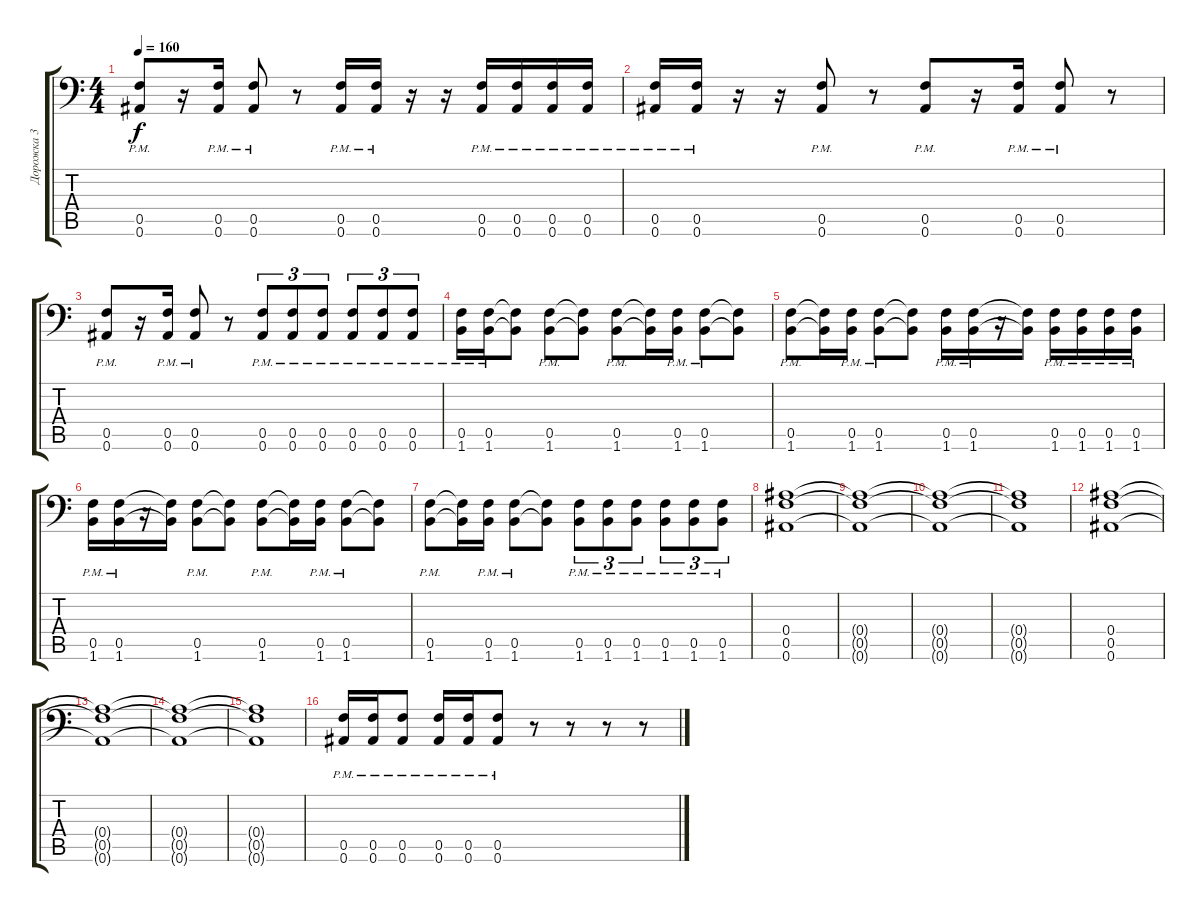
\track ("Дорожка 3" "Дорожка 3") {instrument distortionguitar}
\staff {score tabs}
\tuning (C4 G3 Eb3 Bb2 F2 Bb1) {hide}
\ts (4 4)
\tempo 160
\clef f4
\ks c
(0.5{pm} 0.6{pm}).8{dy f} r.16 (0.5{pm} 0.6{pm}).16 (0.5{pm} 0.6{pm}).8 r.8 (0.5{pm} 0.6{pm}).16 (0.5{pm} 0.6{pm}).16 r.16 r.16 (0.5{pm} 0.6{pm}).16 (0.5{pm} 0.6{pm}).16 (0.5{pm} 0.6{pm}).16 (0.5{pm} 0.6{pm}).16 |
(0.5{pm} 0.6{pm}).16 (0.5{pm} 0.6{pm}).16 r.16 r.16 (0.5{pm} 0.6{pm}).8 r.8 (0.5{pm} 0.6{pm}).8 r.16 (0.5{pm} 0.6{pm}).16 (0.5{pm} 0.6{pm}).8 r.8 |
(0.5{pm} 0.6{pm}).8 r.16 (0.5{pm} 0.6{pm}).16 (0.5{pm} 0.6{pm}).8 r.8 (0.5{pm} 0.6{pm}).8{tu (3 2)} (0.5{pm} 0.6{pm}).8{tu (3 2)} (0.5{pm} 0.6{pm}).8{tu (3 2)} (0.5{pm} 0.6{pm}).8{tu (3 2)} (0.5{pm} 0.6{pm}).8{tu (3 2)} (0.5{pm} 0.6{pm}).8{tu (3 2)} |
(0.5{pm} 1.6{pm}).16 (0.5{pm} 1.6{pm}).16 (0.5{t} 1.6{t}).8 (0.5{pm} 1.6{pm}).8 (0.5{t} 1.6{t}).8 (0.5{pm} 1.6{pm}).8 (0.5{t} 1.6{t}).16 (0.5{pm} 1.6{pm}).16 (0.5{pm} 1.6{pm}).8 (0.5{t} 1.6{t}).8 |
(0.5{pm} 1.6{pm}).8 (0.5{t} 1.6{t}).16 (0.5{pm} 1.6{pm}).16 (0.5{pm} 1.6{pm}).8 (0.5{t} 1.6{t}).8 (0.5{pm} 1.6{pm}).16 (0.5{pm} 1.6{pm}).16 r.16 (0.5{t} 1.6{t}).16 (0.5{pm} 1.6{pm}).16 (0.5{pm} 1.6{pm}).16 (0.5{pm} 1.6{pm}).16 (0.5{pm} 1.6{pm}).16 |
(0.5{pm} 1.6{pm}).16 (0.5{pm} 1.6{pm}).16 r.16 (0.5{t} 1.6{t}).16 (0.5{pm} 1.6{pm}).8 (0.5{t} 1.6{t}).8 (0.5{pm} 1.6{pm}).8 (0.5{t} 1.6{t}).16 (0.5{pm} 1.6{pm}).16 (0.5{pm} 1.6{pm}).8 (0.5{t} 1.6{t}).8 |
(0.5{pm} 1.6{pm}).8 (0.5{t} 1.6{t}).16 (0.5{pm} 1.6{pm}).16 (0.5{pm} 1.6{pm}).8 (0.5{t} 1.6{t}).8 (0.5{pm} 1.6{pm}).8{tu (3 2)} (0.5{pm} 1.6{pm}).8{tu (3 2)} (0.5{pm} 1.6{pm}).8{tu (3 2)} (0.5{pm} 1.6{pm}).8{tu (3 2)} (0.5{pm} 1.6{pm}).8{tu (3 2)} (0.5{pm} 1.6{pm}).8{tu (3 2)} |
(0.4 0.5 0.6).1 |
(0.4{t} 0.5{t} 0.6{t}).1 |
(0.4{t} 0.5{t} 0.6{t}).1 |
(0.4{t} 0.5{t} 0.6{t}).1 |
(0.4 0.5 0.6).1 |
(0.4{t} 0.5{t} 0.6{t}).1 |
(0.4{t} 0.5{t} 0.6{t}).1 |
(0.4{t} 0.5{t} 0.6{t}).1 |
(0.5{pm} 0.6{pm}).16 (0.5{pm} 0.6{pm}).16 (0.5{pm} 0.6{pm}).8 (0.5{pm} 0.6{pm}).16 (0.5{pm} 0.6{pm}).16 (0.5{pm} 0.6{pm}).8 r.8 r.8 r.8 r.8
